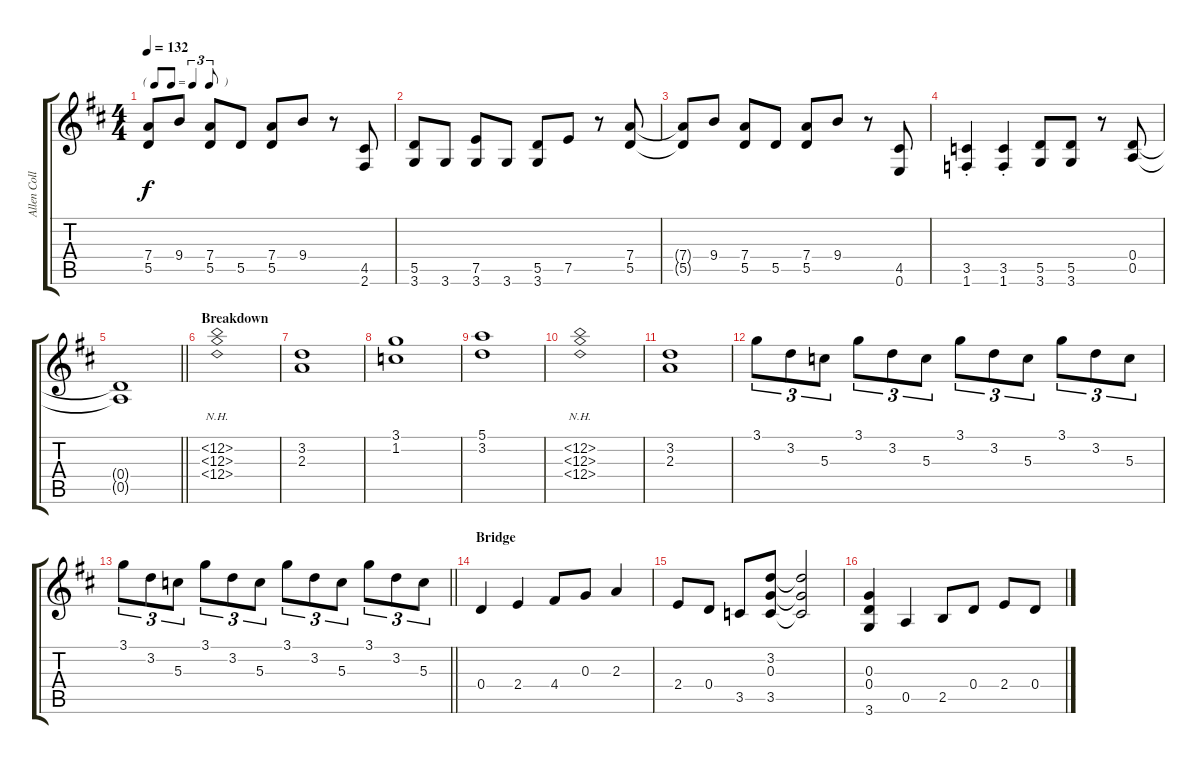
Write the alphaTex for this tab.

\track ("Allen Collins - Rhythm Guitar" "Allen Coll") {instrument electricguitarmuted}
\staff {score tabs}
\tuning (E4 B3 G3 D3 A2 E2) {hide}
\ts (4 4)
\tf triplet8th
\tempo 132
\clef g2
\ks d
(7.4{t} 5.5{t}).8{dy f} 9.4.8 (7.4 5.5).8 5.5.8 (7.4 5.5).8 9.4.8 r.8 (4.5 2.6).8 |
(5.5 3.6).8 3.6.8 (7.5 3.6).8 3.6.8 (5.5 3.6).8 7.5.8 r.8 (7.4 5.5).8 |
(7.4{t} 5.5{t}).8 9.4.8 (7.4 5.5).8 5.5.8 (7.4 5.5).8 9.4.8 r.8 (4.5 0.6).8 |
(3.5{st} 1.6).4 (3.5{st} 1.6).4 (5.5 3.6).8 (5.5 3.6).8 r.8 (0.4 0.5).8 |
\barLineRight lightlight
(0.4{t} 0.5{t}).1 |
\section ("" "Breakdown")
(12.2{nh} 12.3{nh} 12.4{nh}).1 |
(3.2 2.3).1 |
(3.1 1.2).1 |
(5.1 3.2).1 |
(12.2{nh} 12.3{nh} 12.4{nh}).1 |
(3.2 2.3).1 |
3.1.8{tu (3 2)} 3.2.8{tu (3 2)} 5.3.8{tu (3 2)} 3.1.8{tu (3 2)} 3.2.8{tu (3 2)} 5.3.8{tu (3 2)} 3.1.8{tu (3 2)} 3.2.8{tu (3 2)} 5.3.8{tu (3 2)} 3.1.8{tu (3 2)} 3.2.8{tu (3 2)} 5.3.8{tu (3 2)} |
\barLineRight lightlight
3.1.8{tu (3 2)} 3.2.8{tu (3 2)} 5.3.8{tu (3 2)} 3.1.8{tu (3 2)} 3.2.8{tu (3 2)} 5.3.8{tu (3 2)} 3.1.8{tu (3 2)} 3.2.8{tu (3 2)} 5.3.8{tu (3 2)} 3.1.8{tu (3 2)} 3.2.8{tu (3 2)} 5.3.8{tu (3 2)} |
\section ("" "Bridge")
0.4.4 2.4.4 4.4.8 0.3.8 2.3.4 |
2.4.8 0.4.8 3.5.8 (3.2 0.3 3.5).8 (3.2{t} 0.3{t} 3.5{t}).2 |
(0.3 0.4 3.6).4 0.5.4 2.5.8 0.4.8 2.4.8 0.4.8
